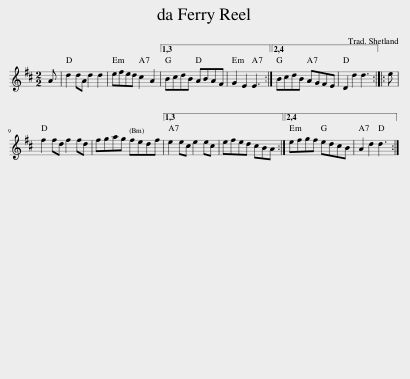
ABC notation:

X:1
L:1/8
M:2/2
I:linebreak $
K:D
V:1 treble
V:1
 A | d2 dA d2 d2 | efed c2 A2 |1,3 BcdB ABAF | G2 E2 E3 :|2,4 %5
 BcdB AGFE | D2 d2 d3 :: e |$ f2 fd f2 fd | fgag fedf |1,3 %10
 e2 ec e2 ec | efed cBA :|2,4 efgf edcB | A2 d2 d3 :| %14
